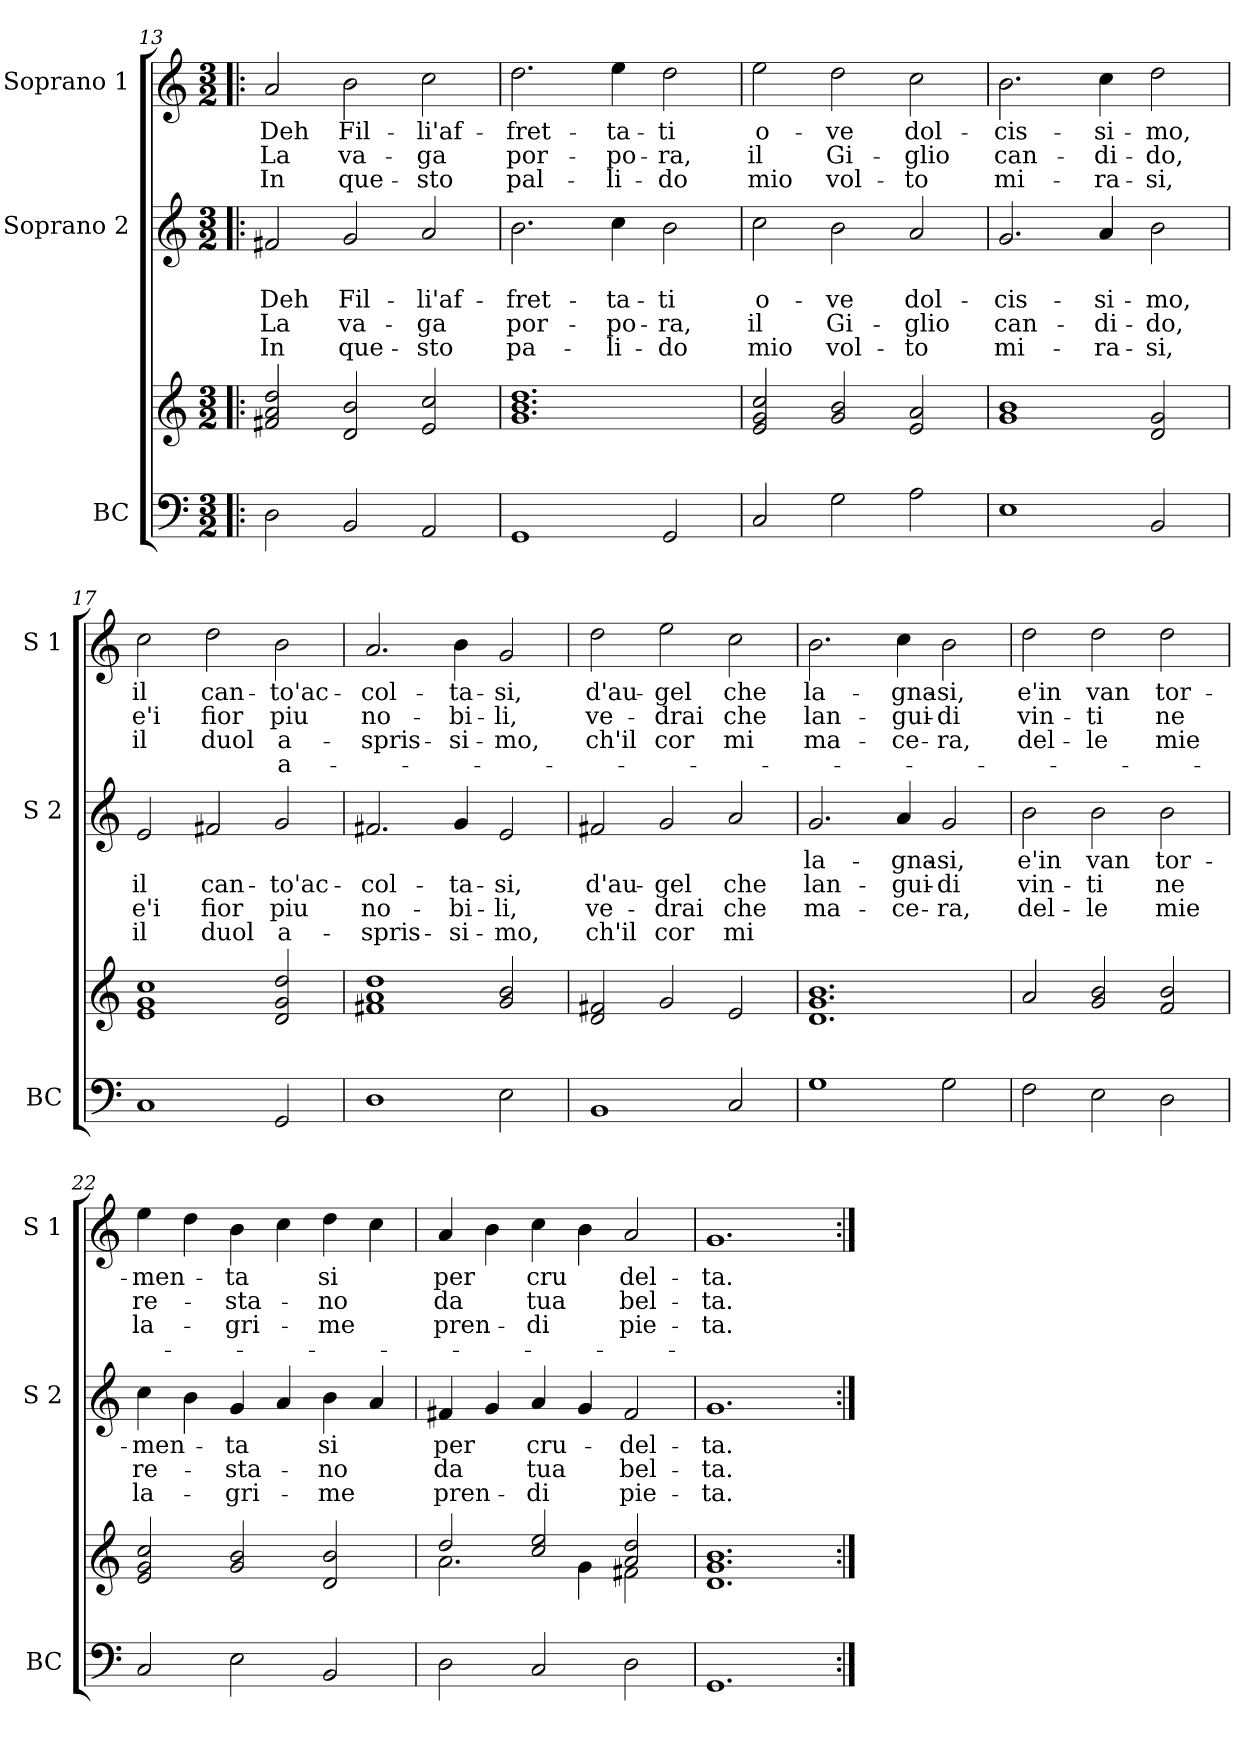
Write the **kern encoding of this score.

**kern	**kern	**kern	**text	**text	**text	**text	**kern	**text	**text	**text	**text
*part3	*part3	*part2	*part2	*part2	*part2	*part2	*part1	*part1	*part1	*part1	*part1
*staff4	*staff3	*staff2	*staff2	*staff2	*staff2	*staff2	*staff1	*staff1	*staff1	*staff1	*staff1
*I"BC	*	*I"Soprano 2	*	*	*	*	*I"Soprano 1	*	*	*	*
*I'BC	*	*I'S 2	*	*	*	*	*I'S 1	*	*	*	*
*clefF4	*clefG2	*clefG2	*	*	*	*	*clefG2	*	*	*	*
*k[]	*k[]	*k[]	*	*	*	*	*k[]	*	*	*	*
*C:	*C:	*C:	*	*	*	*	*C:	*	*	*	*
*M3/2	*M3/2	*M3/2	*	*	*	*	*M3/2	*	*	*	*
=13!|:	=13!|:	=13!|:	=13!|:	=13!|:	=13!|:	=13!|:	=13!|:	=13!|:	=13!|:	=13!|:	=13!|:
2D\	2f#X/ 2a/ 2dd/	2f#X/	.	Deh	La	In	2a/	Deh	La	In	.
2BB/	2d/ 2b/	2g/	.	Fil-	va-	que-	2b\	Fil-	va-	que-	.
2AA/	2e/ 2cc/	2a/	.	-li'af-	-ga	-sto	2cc\	-li'af-	-ga	-sto	.
=14	=14	=14	=14	=14	=14	=14	=14	=14	=14	=14	=14
1GG	1.g 1.b 1.dd	2.b\	.	-fret-	por-	pa-	2.dd\	-fret-	por-	pal-	.
.	.	4cc\	.	-ta-	-po-	-li-	4ee\	-ta-	-po-	-li-	.
2GG/	.	2b\	.	-ti	-ra,	-do	2dd\	-ti	-ra,	-do	.
!!LO:LB:g=z
=15	=15	=15	=15	=15	=15	=15	=15	=15	=15	=15	=15
2C/	2e/ 2g/ 2cc/	2cc\	.	o-	il	mio	2ee\	o-	il	mio	.
2G\	2g/ 2b/	2b\	.	-ve	Gi-	vol-	2dd\	-ve	Gi-	vol-	.
2A\	2e/ 2a/	2a/	.	dol-	-glio	-to	2cc\	dol-	-glio	-to	.
=16	=16	=16	=16	=16	=16	=16	=16	=16	=16	=16	=16
1E	1g 1b	2.g/	.	-cis-	can-	mi-	2.b\	-cis-	can-	mi-	.
.	.	4a/	.	-si-	-di-	-ra-	4cc\	-si-	-di-	-ra-	.
2BB/	2d/ 2g/	2b\	.	-mo,	-do,	-si,	2dd\	-mo,	-do,	-si,	.
=17	=17	=17	=17	=17	=17	=17	=17	=17	=17	=17	=17
1C	1e 1g 1cc	2e/	.	il	e'i	il	2cc\	il	e'i	il	.
.	.	2f#X/	.	can-	fior	duol	2dd\	can-	fior	duol	.
2GG/	2d/ 2g/ 2dd/	2g/	.	-to'ac-	piu	a-	2b\	-to'ac-	piu	a-	a-
=18	=18	=18	=18	=18	=18	=18	=18	=18	=18	=18	=18
1D	1f#X 1a 1dd	2.f#X/	.	-col-	no-	-spris-	2.a/	-col-	no-	-spris-	.
.	.	4g/	.	-ta-	-bi-	-si-	4b\	-ta-	-bi-	-si-	.
2E\	2g/ 2b/	2e/	.	-si,	-li,	-mo,	2g/	-si,	-li,	-mo,	.
=19	=19	=19	=19	=19	=19	=19	=19	=19	=19	=19	=19
1BB	2d/ 2f#X/	2f#X/	.	d'au-	ve-	ch'il	2dd\	d'au-	ve-	ch'il	.
.	2g/	2g/	.	-gel	-drai	cor	2ee\	-gel	-drai	cor	.
2C/	2e/	2a/	.	che	che	mi	2cc\	che	che	mi	.
!!LO:LB:g=z
=20	=20	=20	=20	=20	=20	=20	=20	=20	=20	=20	=20
1G	1.d 1.g 1.b	2.g/	la-	lan-	ma-	.	2.b\	la-	lan-	ma-	.
.	.	4a/	-gna-	-gui-	-ce-	.	4cc\	-gna-	-gui-	-ce-	.
2G\	.	2g/	-si,	-di	-ra,	.	2b\	-si,	-di	-ra,	.
=21	=21	=21	=21	=21	=21	=21	=21	=21	=21	=21	=21
2F\	2a/	2b\	e'in	vin-	del-	.	2dd\	e'in	vin-	del-	.
2E\	2g/ 2b/	2b\	van	-ti	-le	.	2dd\	van	-ti	-le	.
2D\	2f/ 2b/	2b\	tor-	ne	mie	.	2dd\	tor-	ne	mie	.
=22	=22	=22	=22	=22	=22	=22	=22	=22	=22	=22	=22
2C/	2e/ 2g/ 2cc/	4cc\	-men-	re-	la-	.	4ee\	-men-	re-	la-	.
.	.	4b\	.	.	.	.	4dd\	.	.	.	.
2E\	2g/ 2b/	4g/	-ta	-sta-	-gri-	.	4b\	-ta	-sta-	-gri-	.
.	.	4a/	.	.	.	.	4cc\	.	.	.	.
2BB/	2d/ 2b/	4b\	si	-no	-me	.	4dd\	si	-no	-me	.
.	.	4a/	.	.	.	.	4cc\	.	.	.	.
=23	=23	=23	=23	=23	=23	=23	=23	=23	=23	=23	=23
*	*^	*	*	*	*	*	*	*	*	*	*
2D\	2dd/	2.a\	4f#X/	per	da	pren-	.	4a/	per	da	pren-	.
.	.	.	4g/	.	.	.	.	4b\	.	.	.	.
2C/	2cc/ 2ee/	.	4a/	cru-	tua	-di	.	4cc\	cru	tua	-di	.
.	.	4g\	4g/	.	.	.	.	4b\	.	.	.	.
2D\	2a/ 2dd/	2f#X\	2f#/	-del-	bel-	pie-	.	2a/	del-	bel-	pie-	.
*	*v	*v	*	*	*	*	*	*	*	*	*	*
=24	=24	=24	=24	=24	=24	=24	=24	=24	=24	=24	=24
1.GG	1.d 1.g 1.b	1.g	-ta.	-ta.	-ta.	.	1.g	-ta.	-ta.	-ta.	.
=:|!	=:|!	=:|!	=:|!	=:|!	=:|!	=:|!	=:|!	=:|!	=:|!	=:|!	=:|!
*-	*-	*-	*-	*-	*-	*-	*-	*-	*-	*-	*-
